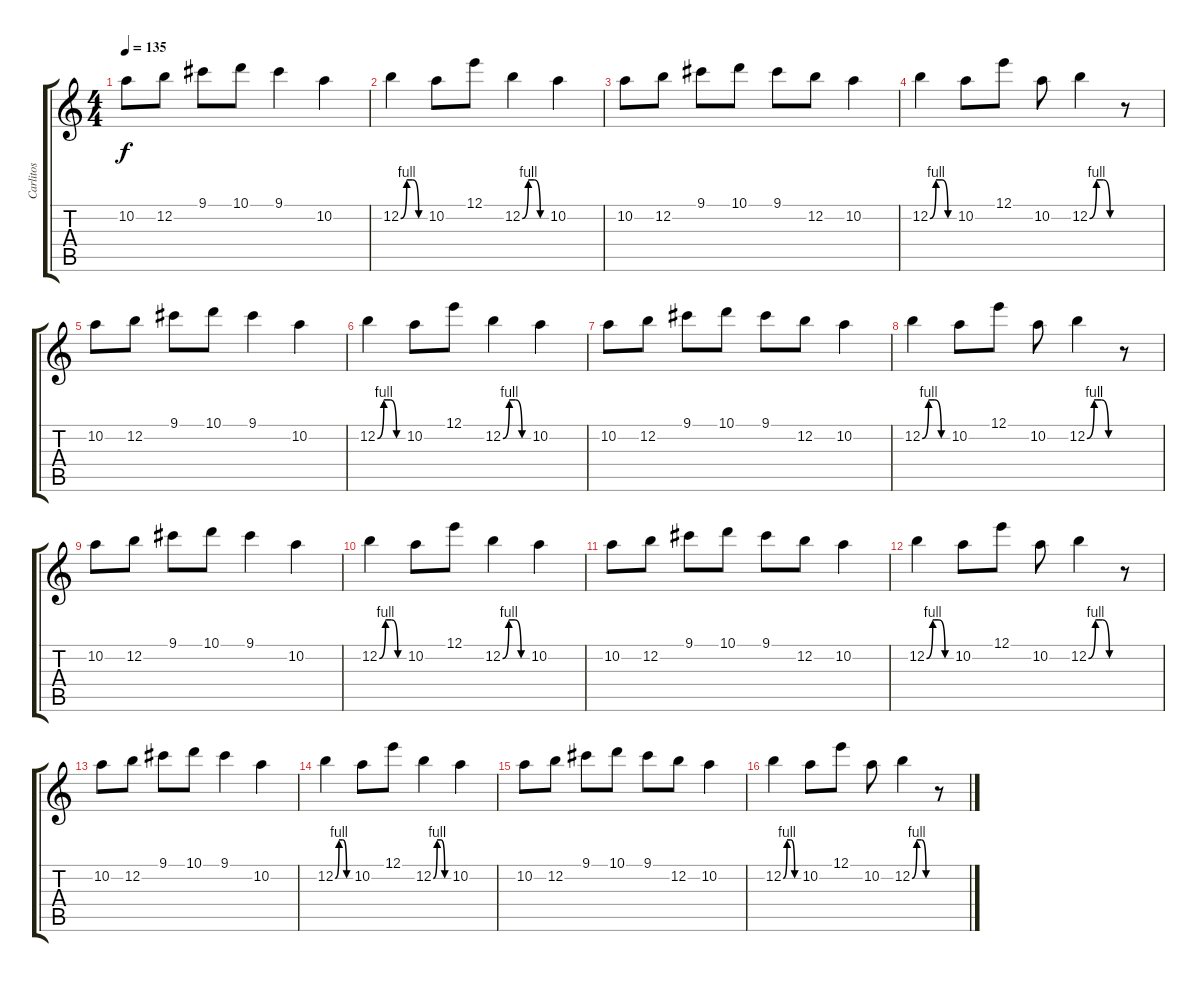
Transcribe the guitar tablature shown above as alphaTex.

\track ("Carlitos" "Carlitos") {instrument distortionguitar}
\staff {score tabs}
\tuning (E4 B3 G3 D3 A2 E2) {hide}
\ts (4 4)
\tempo 135
\clef g2
\ks c
10.2.8{dy f} 12.2.8 9.1.8 10.1.8 9.1.4 10.2.4 |
12.2{be (custom 0 0 15 4 30 4 45 0 60 0)}.4 10.2.8 12.1.8 12.2{be (custom 0 0 15 4 30 4 45 0 60 0)}.4 10.2.4 |
10.2.8 12.2.8 9.1.8 10.1.8 9.1.8 12.2.8 10.2.4 |
12.2{be (custom 0 0 15 4 30 4 45 0 60 0)}.4 10.2.8 12.1.8 10.2.8 12.2{be (custom 0 0 15 4 30 4 45 0 60 0)}.4 r.8 |
10.2.8 12.2.8 9.1.8 10.1.8 9.1.4 10.2.4 |
12.2{be (custom 0 0 15 4 30 4 45 0 60 0)}.4 10.2.8 12.1.8 12.2{be (custom 0 0 15 4 30 4 45 0 60 0)}.4 10.2.4 |
10.2.8 12.2.8 9.1.8 10.1.8 9.1.8 12.2.8 10.2.4 |
12.2{be (custom 0 0 15 4 30 4 45 0 60 0)}.4 10.2.8 12.1.8 10.2.8 12.2{be (custom 0 0 15 4 30 4 45 0 60 0)}.4 r.8 |
10.2.8 12.2.8 9.1.8 10.1.8 9.1.4 10.2.4 |
12.2{be (custom 0 0 15 4 30 4 45 0 60 0)}.4 10.2.8 12.1.8 12.2{be (custom 0 0 15 4 30 4 45 0 60 0)}.4 10.2.4 |
10.2.8 12.2.8 9.1.8 10.1.8 9.1.8 12.2.8 10.2.4 |
12.2{be (custom 0 0 15 4 30 4 45 0 60 0)}.4 10.2.8 12.1.8 10.2.8 12.2{be (custom 0 0 15 4 30 4 45 0 60 0)}.4 r.8 |
10.2.8 12.2.8 9.1.8 10.1.8 9.1.4 10.2.4 |
12.2{be (custom 0 0 15 4 30 4 45 0 60 0)}.4 10.2.8 12.1.8 12.2{be (custom 0 0 15 4 30 4 45 0 60 0)}.4 10.2.4 |
10.2.8 12.2.8 9.1.8 10.1.8 9.1.8 12.2.8 10.2.4 |
12.2{be (custom 0 0 15 4 30 4 45 0 60 0)}.4 10.2.8 12.1.8 10.2.8 12.2{be (custom 0 0 15 4 30 4 45 0 60 0)}.4 r.8
